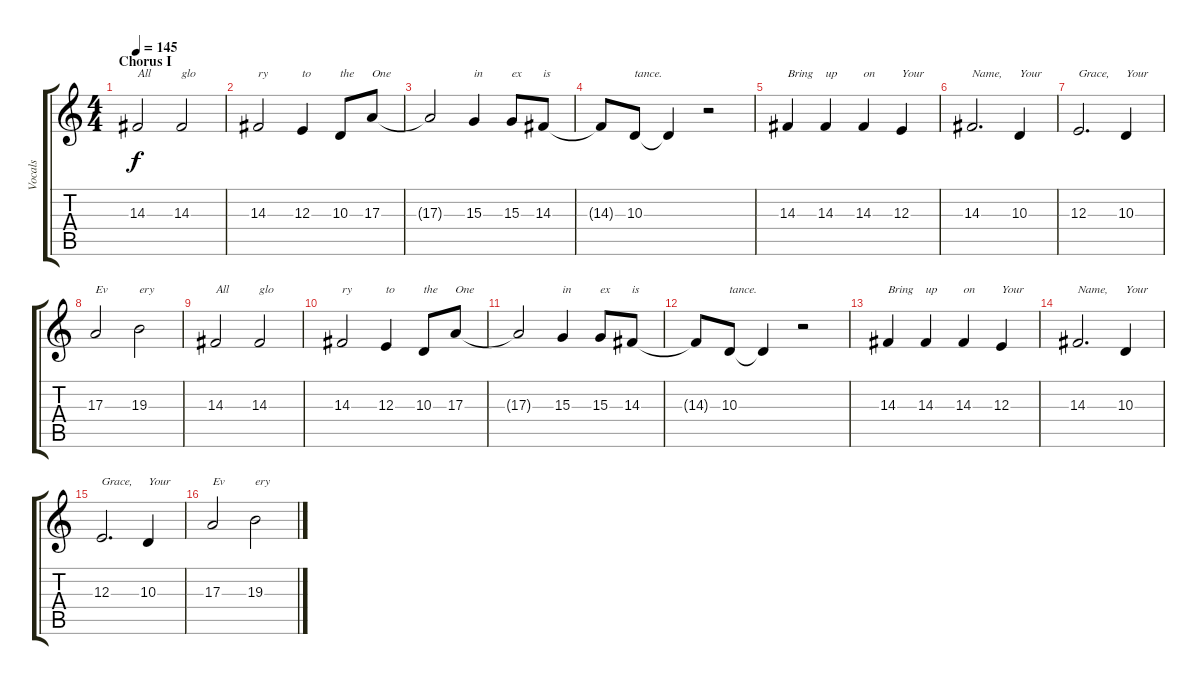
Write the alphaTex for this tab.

\track ("Vocals" "Vocals") {instrument clarinet}
\staff {score tabs}
\tuning (Db4 Ab3 E3 B2 Gb2 B1) {hide}
\ts (4 4)
\section ("" "Chorus I")
\tempo 145
\clef g2
\ks c
14.3.2{txt "All" dy f} 14.3.2{txt "glo"} |
14.3.2{txt "ry"} 12.3.4{txt "to"} 10.3.8{txt "the"} 17.3.8{txt "One"} |
17.3{t}.2 15.3.4{txt "in"} 15.3.8{txt "ex"} 14.3.8{txt "is"} |
14.3{t}.8 10.3.8{txt "tance."} 10.3{t}.4 r.2 |
14.3.4{txt "Bring"} 14.3.4{txt "up"} 14.3.4{txt "on"} 12.3.4{txt "Your"} |
14.3.2{d txt "Name,"} 10.3.4{txt "Your"} |
12.3.2{d txt "Grace,"} 10.3.4{txt "Your"} |
17.3.2{txt "Ev"} 19.3.2{txt "ery"} |
14.3.2{txt "All"} 14.3.2{txt "glo"} |
14.3.2{txt "ry"} 12.3.4{txt "to"} 10.3.8{txt "the"} 17.3.8{txt "One"} |
17.3{t}.2 15.3.4{txt "in"} 15.3.8{txt "ex"} 14.3.8{txt "is"} |
14.3{t}.8 10.3.8{txt "tance."} 10.3{t}.4 r.2 |
14.3.4{txt "Bring"} 14.3.4{txt "up"} 14.3.4{txt "on"} 12.3.4{txt "Your"} |
14.3.2{d txt "Name,"} 10.3.4{txt "Your"} |
12.3.2{d txt "Grace,"} 10.3.4{txt "Your"} |
17.3.2{txt "Ev"} 19.3.2{txt "ery"}
